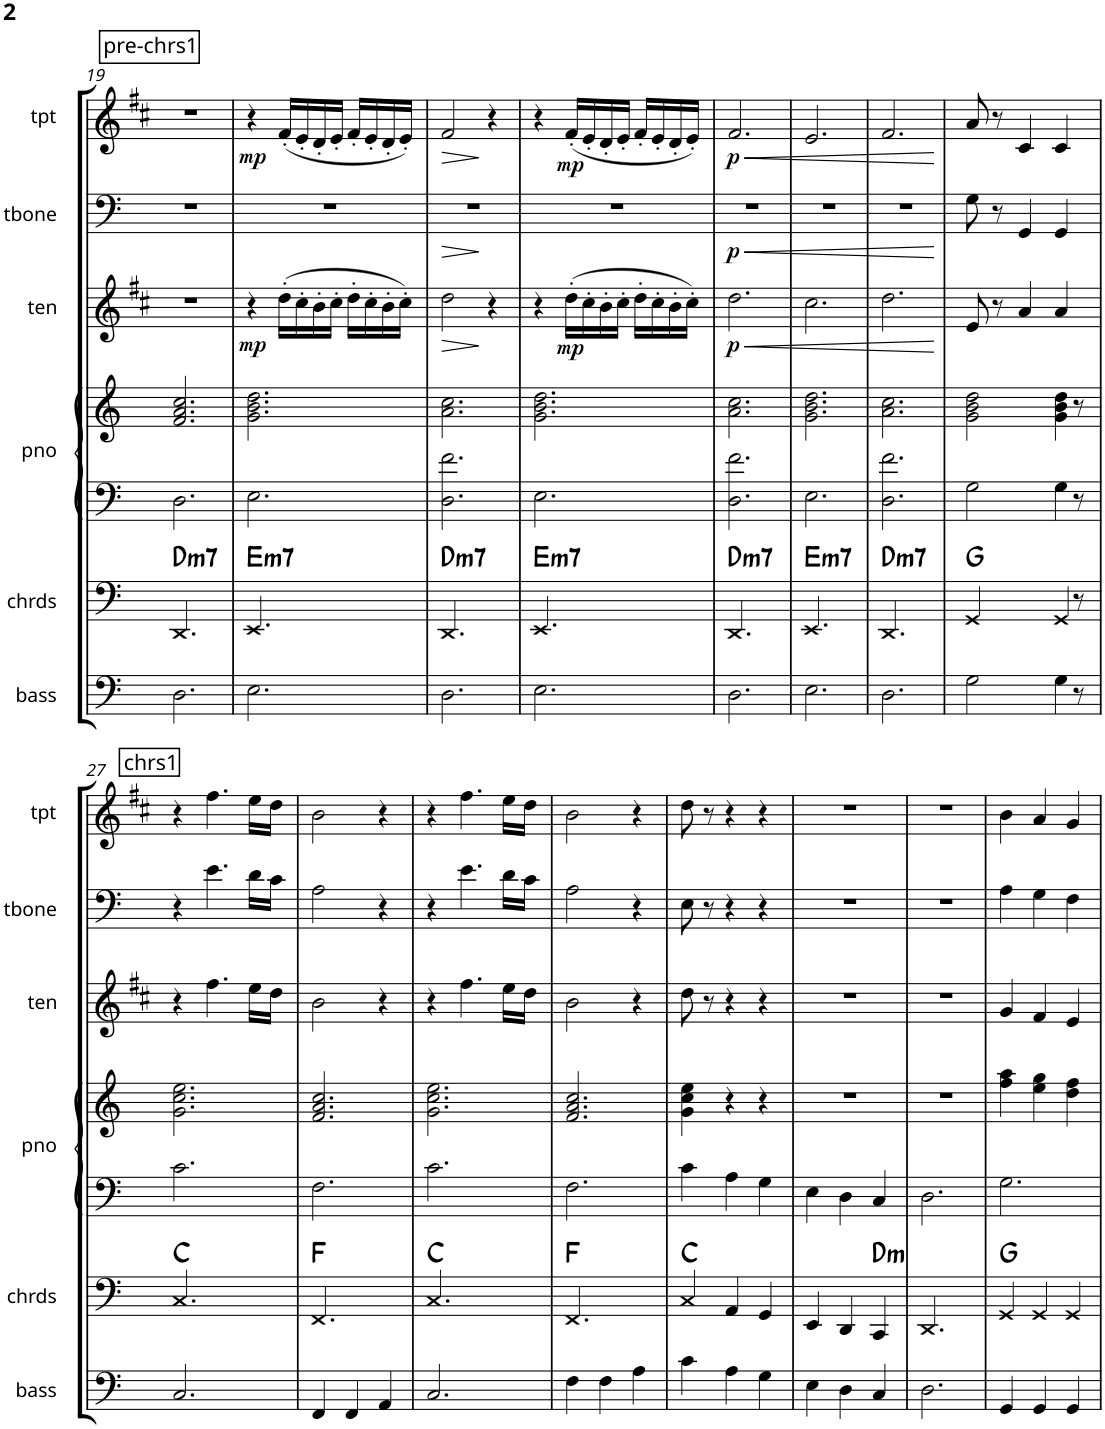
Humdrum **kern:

**kern	**kern	**harte	**kern	**kern	**kern	**dynam	**kern	**dynam	**kern	**dynam
*part6	*part5	*part5	*part4	*part4	*part3	*part3	*part2	*part2	*part1	*part1
*staff7	*staff6	*	*staff5	*staff4	*staff3	*staff3	*staff2	*staff2	*staff1	*staff1
*I"bass	*I"chords	*	*I"piano	*	*I"tenor	*	*I"tbone	*	*I"tpt	*
*I'bass	*I'chrds	*	*I'pno	*	*I'ten	*	*I'tbone	*	*I'tpt	*
!!LO:PB:g=z
*clefF4	*clefF4	*	*clefF4	*clefG2	*clefG2	*	*clefF4	*	*clefG2	*
*Trd7c12	*	*	*Trd7c12	*Trd7c12	*Trd1c2	*	*	*	*Trd1c2	*
*k[]	*k[]	*	*k[]	*k[]	*k[f#c#]	*	*k[]	*	*k[f#c#]	*
*	*	*	*	*	*D:	*	*	*	*D:	*
*M3/4	*M3/4	*	*M3/4	*M3/4	*M3/4	*	*M3/4	*	*M3/4	*
!!LO:REH:place=s1:a:cj:fs=11:t=pre-chrs1
=19	=19	=19	=19	=19	=19	=19	=19	=19	=19	=19
!	!	!LO:H:kt=m7	!	!	!	!	!	!	!	!
2.D\	2.DD/	D:min7	2.D\	2.f/ 2.a/ 2.cc/	2.r	.	2.r	.	2.r	.
=20	=20	=20	=20	=20	=20	=20	=20	=20	=20	=20
!	!	!LO:H:kt=m7	!	!	!	!LO:DY:b	!	!	!	!LO:DY:b
2.E\	2.EE/	E:min7	2.E\	2.g\ 2.b\ 2.dd\	4r	mp	2.r	.	4r	mp
.	.	.	.	.	(16dd'\LL	.	.	.	(16f#'/LL	.
.	.	.	.	.	16cc#'\	.	.	.	16e'/	.
.	.	.	.	.	16b'\	.	.	.	16d'/	.
.	.	.	.	.	16cc#'\JJ	.	.	.	16e'/JJ	.
.	.	.	.	.	16dd'\LL	.	.	.	16f#'/LL	.
.	.	.	.	.	16cc#'\	.	.	.	16e'/	.
.	.	.	.	.	16b'\	.	.	.	16d'/	.
.	.	.	.	.	16cc#'\JJ)	.	.	.	16e'/JJ)	.
=21	=21	=21	=21	=21	=21	=21	=21	=21	=21	=21
!	!	!LO:H:kt=m7	!	!	!	!LO:HP:b	!	!LO:HP:b	!	!LO:HP:b
2.D\	2.DD/	D:min7	2.D\ 2.f\	2.a\ 2.cc\	2dd\	>	2.r	>	2f#/	>
.	.	.	.	.	4r	]	.	.	4r	]
.	.	.	.	.	.	.	.	]	.	.
=22	=22	=22	=22	=22	=22	=22	=22	=22	=22	=22
!	!	!LO:H:kt=m7	!	!	!	!	!	!	!	!
2.E\	2.EE/	E:min7	2.E\	2.g\ 2.b\ 2.dd\	4r	.	2.r	.	4r	.
!	!	!	!	!	!	!LO:DY:b	!	!	!	!LO:DY:b
.	.	.	.	.	(16dd'\LL	mp	.	.	(16f#'/LL	mp
.	.	.	.	.	16cc#'\	.	.	.	16e'/	.
.	.	.	.	.	16b'\	.	.	.	16d'/	.
.	.	.	.	.	16cc#'\JJ	.	.	.	16e'/JJ	.
.	.	.	.	.	16dd'\LL	.	.	.	16f#'/LL	.
.	.	.	.	.	16cc#'\	.	.	.	16e'/	.
.	.	.	.	.	16b'\	.	.	.	16d'/	.
.	.	.	.	.	16cc#'\JJ)	.	.	.	16e'/JJ)	.
=23	=23	=23	=23	=23	=23	=23	=23	=23	=23	=23
!	!	!	!	!	!	!LO:HP:b	!	!LO:HP:b	!	!LO:HP:b
!	!	!LO:H:kt=m7	!	!	!	!LO:DY:n=1:b	!	!LO:DY:n=1:b	!	!LO:DY:n=1:b
2.D\	2.DD/	D:min7	2.D\ 2.f\	2.a\ 2.cc\	2.dd\	< p	2.r	< p	2.f#/	< p
=24	=24	=24	=24	=24	=24	=24	=24	=24	=24	=24
!	!	!LO:H:kt=m7	!	!	!	!	!	!	!	!
2.E\	2.EE/	E:min7	2.E\	2.g\ 2.b\ 2.dd\	2.cc#\	.	2.r	.	2.e/	.
=25	=25	=25	=25	=25	=25	=25	=25	=25	=25	=25
!	!	!LO:H:kt=m7	!	!	!	!	!	!	!	!
2.D\	2.DD/	D:min7	2.D\ 2.f\	2.a\ 2.cc\	2.dd\	.	2.r	.	2.f#/	.
.	.	.	.	.	.	[	.	[	.	[
=26	=26	=26	=26	=26	=26	=26	=26	=26	=26	=26
2G\	2GG/	G:maj	2G\	2g\ 2b\ 2dd\	8e/	.	8G\	.	8a/	.
.	.	.	.	.	8r	.	8r	.	8r	.
.	.	.	.	.	4a/	.	4GG/	.	4c#/	.
4G\	4GG/	.	4G\	4g\ 4b\ 4dd\	4a/	.	4GG/	.	4c#/	.
8r	8r	.	8r	8r	8ryy	.	8ryy	.	8ryy	.
!!LO:LB:g=z
!!LO:REH:place=s1:a:cj:fs=11:t=chrs1
=27	=27	=27	=27	=27	=27	=27	=27	=27	=27	=27
2.C/	2.C/	C:maj	2.c\	2.g\ 2.cc\ 2.ee\	4r	.	4r	.	4r	.
.	.	.	.	.	4.ff#\	.	4.e\	.	4.ff#\	.
.	.	.	.	.	16ee\LL	.	16d\LL	.	16ee\LL	.
.	.	.	.	.	16dd\JJ	.	16c\JJ	.	16dd\JJ	.
=28	=28	=28	=28	=28	=28	=28	=28	=28	=28	=28
4FF/	2.FF/	F:maj	2.F\	2.f/ 2.a/ 2.cc/	2b\	.	2A\	.	2b\	.
4FF/	.	.	.	.	.	.	.	.	.	.
4AA/	.	.	.	.	4r	.	4r	.	4r	.
=29	=29	=29	=29	=29	=29	=29	=29	=29	=29	=29
2.C/	2.C/	C:maj	2.c\	2.g\ 2.cc\ 2.ee\	4r	.	4r	.	4r	.
.	.	.	.	.	4.ff#\	.	4.e\	.	4.ff#\	.
.	.	.	.	.	16ee\LL	.	16d\LL	.	16ee\LL	.
.	.	.	.	.	16dd\JJ	.	16c\JJ	.	16dd\JJ	.
=30	=30	=30	=30	=30	=30	=30	=30	=30	=30	=30
4F\	2.FF/	F:maj	2.F\	2.f/ 2.a/ 2.cc/	2b\	.	2A\	.	2b\	.
4F\	.	.	.	.	.	.	.	.	.	.
4A\	.	.	.	.	4r	.	4r	.	4r	.
=31	=31	=31	=31	=31	=31	=31	=31	=31	=31	=31
4c\	4C/	C:maj	4c\	4g\ 4cc\ 4ee\	8dd\	.	8E\	.	8dd\	.
.	.	.	.	.	8r	.	8r	.	8r	.
4A\	4AA/	.	4A\	4r	4r	.	4r	.	4r	.
4G\	4GG/	.	4G\	4r	4r	.	4r	.	4r	.
=32	=32	=32	=32	=32	=32	=32	=32	=32	=32	=32
4E\	4EE/	.	4E\	2.r	2.r	.	2.r	.	2.r	.
4D\	4DD/	.	4D\	.	.	.	.	.	.	.
!	!	!LO:H:kt=m	!	!	!	!	!	!	!	!
4C/	4CC/	D:min	4C/	.	.	.	.	.	.	.
=33	=33	=33	=33	=33	=33	=33	=33	=33	=33	=33
2.D\	2.DD/	.	2.D\	2.r	2.r	.	2.r	.	2.r	.
=34	=34	=34	=34	=34	=34	=34	=34	=34	=34	=34
4GG/	4GG/	G:maj	2.G\	4ff\ 4aa\	4g/	.	4A\	.	4b\	.
4GG/	4GG/	.	.	4ee\ 4gg\	4f#/	.	4G\	.	4a/	.
4GG/	4GG/	.	.	4dd\ 4ff\	4e/	.	4F\	.	4g/	.
=	=	=	=	=	=	=	=	=	=	=
*-	*-	*-	*-	*-	*-	*-	*-	*-	*-	*-
